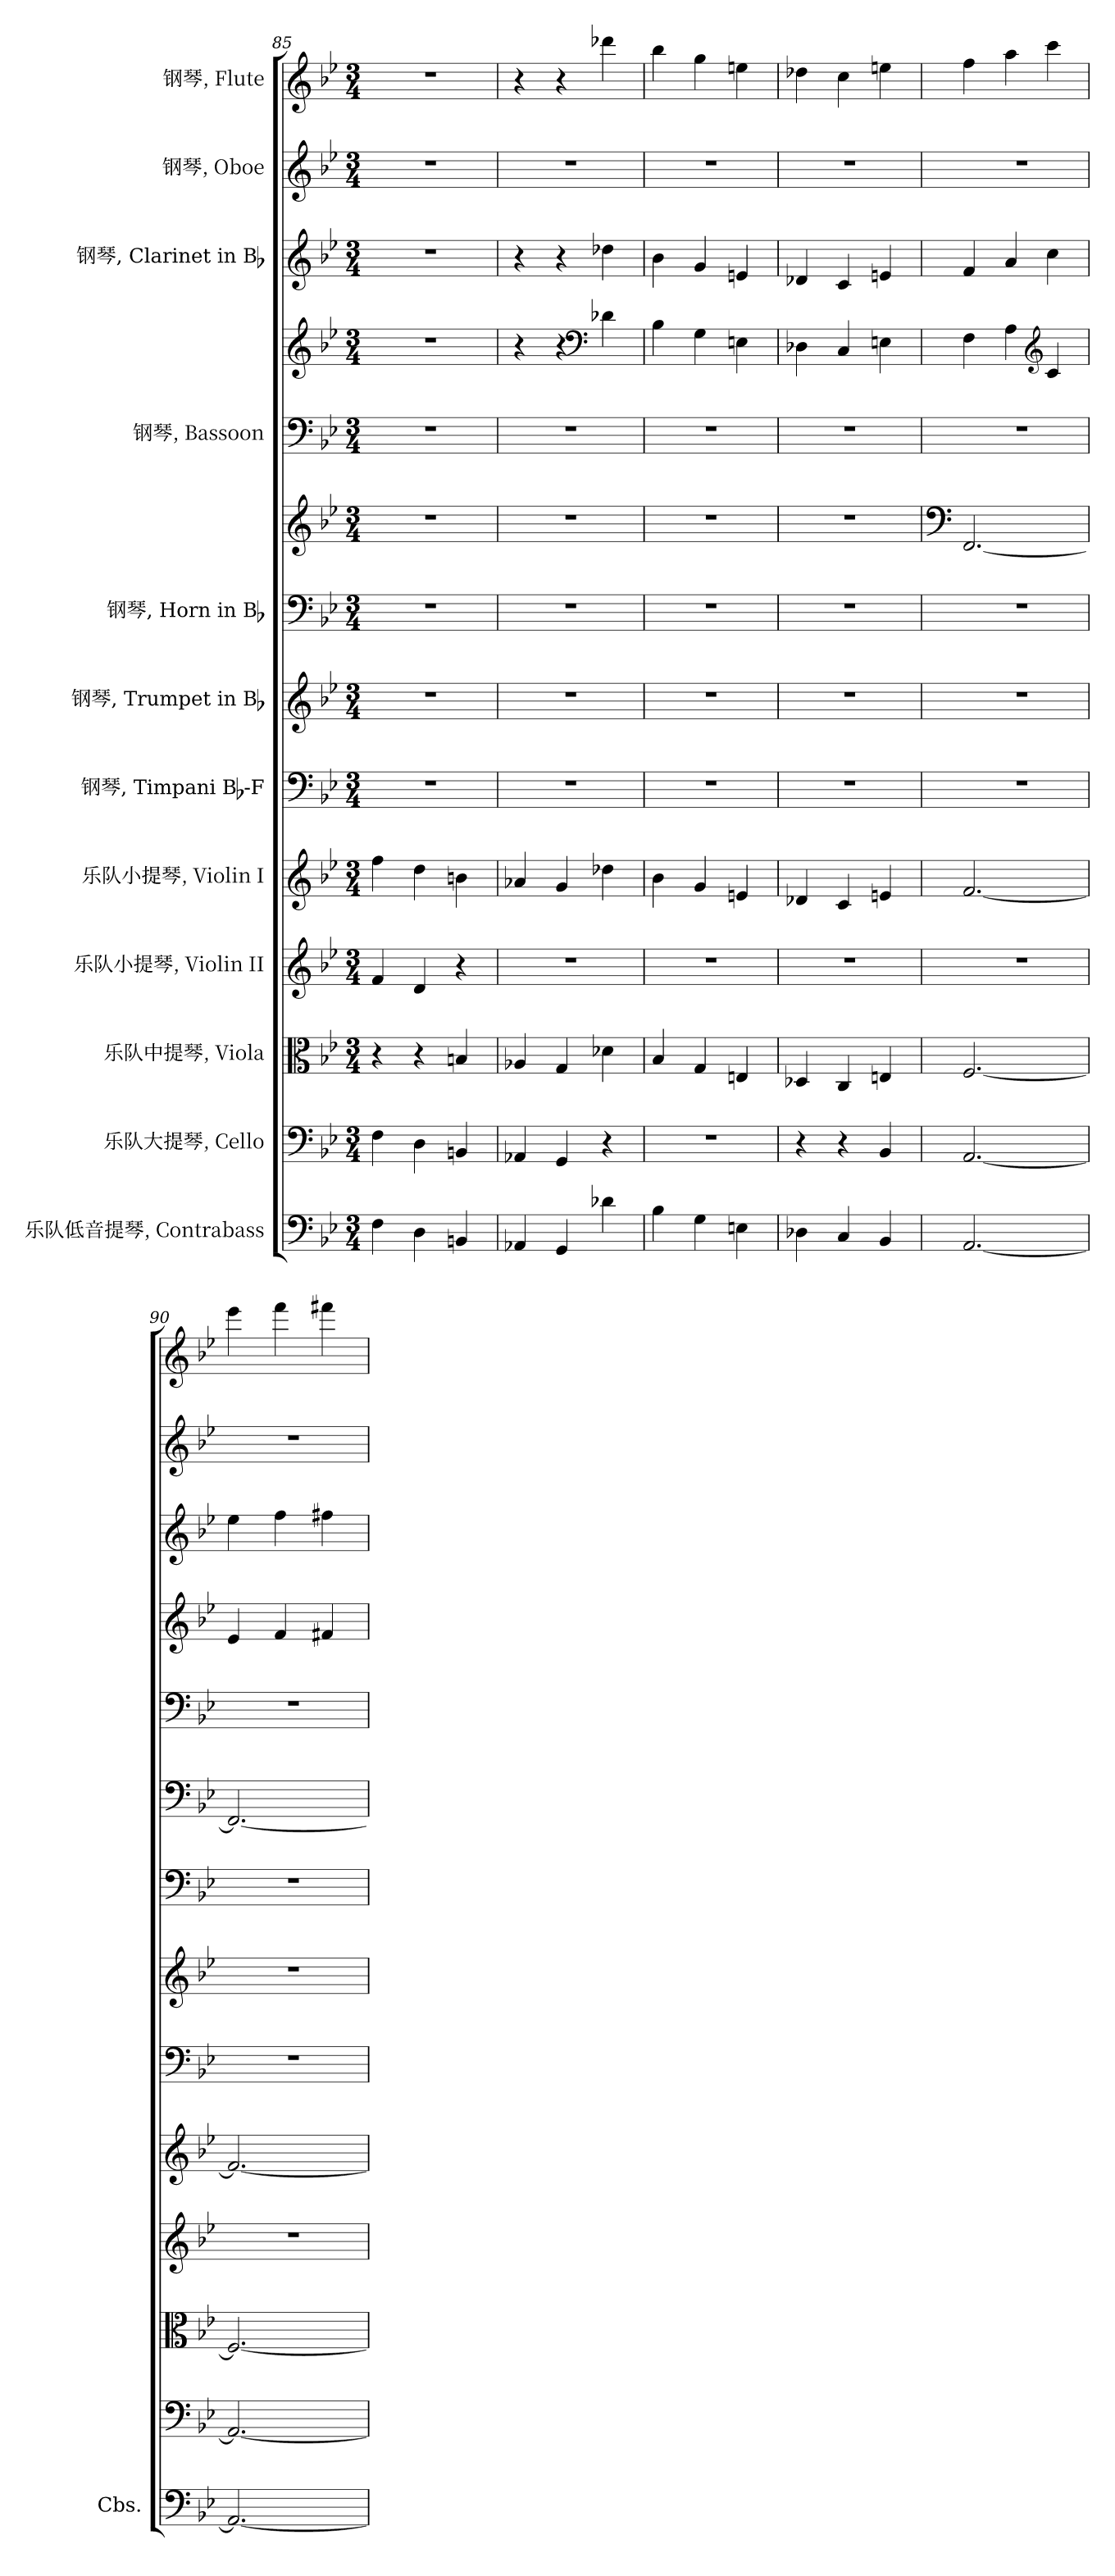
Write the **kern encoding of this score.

**kern	**kern	**kern	**kern	**kern	**kern	**kern	**kern	**kern	**kern	**kern	**kern	**kern	**kern
*part12	*part11	*part10	*part9	*part8	*part7	*part6	*part5	*part5	*part4	*part4	*part3	*part2	*part1
*staff14	*staff13	*staff12	*staff11	*staff10	*staff9	*staff8	*staff7	*staff6	*staff5	*staff4	*staff3	*staff2	*staff1
*I"乐队低音提琴, Contrabass	*I"乐队大提琴, Cello	*I"乐队中提琴, Viola	*I"乐队小提琴, Violin II	*I"乐队小提琴, Violin I	*I"钢琴, Timpani Bb-F	*I"钢琴, Trumpet in Bb	*I"钢琴, Horn in Bb	*	*I"钢琴, Bassoon	*	*I"钢琴, Clarinet in Bb	*I"钢琴, Oboe	*I"钢琴, Flute
*I'Cbs.	*	*	*	*	*	*	*	*	*	*	*	*	*
*clefF4	*clefF4	*clefC3	*clefG2	*clefG2	*clefF4	*clefG2	*clefF4	*clefG2	*clefF4	*clefG2	*clefG2	*clefG2	*clefG2
*ITrd7c12	*	*	*	*	*	*	*	*	*	*	*	*	*
*k[b-e-]	*k[b-e-]	*k[b-e-]	*k[b-e-]	*k[b-e-]	*k[b-e-]	*k[b-e-]	*k[b-e-]	*k[b-e-]	*k[b-e-]	*k[b-e-]	*k[b-e-]	*k[b-e-]	*k[b-e-]
*M3/4	*M3/4	*M3/4	*M3/4	*M3/4	*M3/4	*M3/4	*M3/4	*M3/4	*M3/4	*M3/4	*M3/4	*M3/4	*M3/4
=85	=85	=85	=85	=85	=85	=85	=85	=85	=85	=85	=85	=85	=85
4FF\	4F\	4r	4f/	4ff\	2.r	2.r	2.r	2.r	2.r	2.r	2.r	2.r	2.r
4DD\	4D\	4r	4d/	4dd\	.	.	.	.	.	.	.	.	.
4BBBn/	4BBn/	4Bn/	4r	4bn\	.	.	.	.	.	.	.	.	.
=86	=86	=86	=86	=86	=86	=86	=86	=86	=86	=86	=86	=86	=86
4AAA-X/	4AA-X/	4A-X/	2.r	4a-X/	2.r	2.r	2.r	2.r	2.r	4r	4r	2.r	4r
4GGG/	4GG/	4G/	.	4g/	.	.	.	.	.	4r	4r	.	4r
*	*	*	*	*	*	*	*	*	*	*clefF4	*	*	*
4D-X\	4r	4d-X\	.	4dd-X\	.	.	.	.	.	4d-X\	4dd-X\	.	4ddd-X\
=87	=87	=87	=87	=87	=87	=87	=87	=87	=87	=87	=87	=87	=87
4BB-\	2.r	4B-/	2.r	4b-\	2.r	2.r	2.r	2.r	2.r	4B-\	4b-\	2.r	4bb-\
4GG\	.	4G/	.	4g/	.	.	.	.	.	4G\	4g/	.	4gg\
4EEn\	.	4En/	.	4en/	.	.	.	.	.	4En\	4en/	.	4een\
!!LO:PB:g=z
=88	=88	=88	=88	=88	=88	=88	=88	=88	=88	=88	=88	=88	=88
4DD-X\	4r	4D-X/	2.r	4d-X/	2.r	2.r	2.r	2.r	2.r	4D-X\	4d-X/	2.r	4dd-X\
4CC/	4r	4C/	.	4c/	.	.	.	.	.	4C/	4c/	.	4cc\
4BBB-/	4BB-/	4En/	.	4en/	.	.	.	.	.	4En\	4en/	.	4een\
=89	=89	=89	=89	=89	=89	=89	=89	=89	=89	=89	=89	=89	=89
*	*	*	*	*	*	*	*	*clefF4	*	*	*	*	*
[2.AAA/	[2.AA/	[2.F/	2.r	[2.f/	2.r	2.r	2.r	[2.FF/	2.r	4F\	4f/	2.r	4ff\
.	.	.	.	.	.	.	.	.	.	4A\	4a/	.	4aa\
*	*	*	*	*	*	*	*	*	*	*clefG2	*	*	*
.	.	.	.	.	.	.	.	.	.	4c/	4cc\	.	4ccc\
=90	=90	=90	=90	=90	=90	=90	=90	=90	=90	=90	=90	=90	=90
2.AAA/_	2.AA/_	2.F/_	2.r	2.f/_	2.r	2.r	2.r	2.FF/_	2.r	4e-/	4ee-\	2.r	4eee-\
.	.	.	.	.	.	.	.	.	.	4f/	4ff\	.	4fff\
.	.	.	.	.	.	.	.	.	.	4f#X/	4ff#X\	.	4fff#X\
=	=	=	=	=	=	=	=	=	=	=	=	=	=
*-	*-	*-	*-	*-	*-	*-	*-	*-	*-	*-	*-	*-	*-
